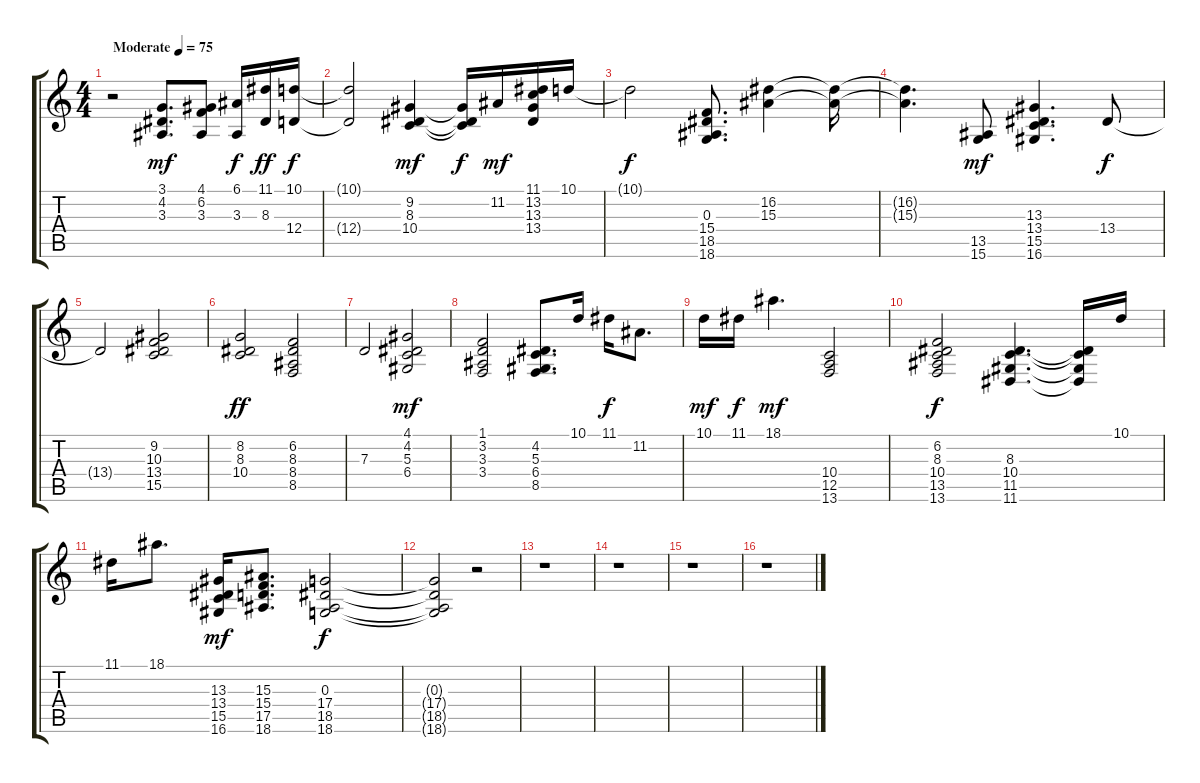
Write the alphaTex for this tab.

\track "" {instrument electricpiano2}
\staff {score tabs}
\tuning (E4 B3 G3 D3 A2 E2) {hide}
\ts (4 4)
\tempo (75 "Moderate")
\clef g2
\ks c
r.2{dy mf instrument electricpiano2} (3.1 4.2 3.3).8{d} (4.1 6.2 3.3).8 (6.1 3.3).16{dy f} (11.1 8.3).16{dy ff} (10.1 12.4).16{dy f} |
(10.1{t} 12.4{t}).2 (9.2 8.3 10.4).4{dy mf} (9.2{t} 8.3{t} 10.4{t}).16{dy f} 11.2.16{dy mf} (11.1 13.2 13.3 13.4).16 10.1.16 |
10.1{t}.2{dy f} (0.3 15.4 18.5 18.6).8{d} (16.2 15.3).4 (16.2{t} 15.3{t}).16 |
(16.2{t} 15.3{t}).4{d} (13.5 15.6).8{dy mf} (13.3 13.4 15.5 16.6).4{d} 13.4.8{dy f} |
13.4{t}.2 (9.2 10.3 13.4 15.5).2 |
(8.2 8.3 10.4).2{dy ff} (6.2 8.3 8.4 8.5).2 |
7.3.2 (4.1 4.2 5.3 6.4).2{dy mf} |
(1.1 3.2 3.3 3.4).2 (4.2 5.3 6.4 8.5).8{d} 10.1.16 11.1.16{dy f} 11.2.8{d} |
10.1.16{dy mf} 11.1.16{dy f} 18.1.4{d dy mf} (10.4 12.5 13.6).2 |
(6.2 8.3 10.4 13.5 13.6).2{dy f} (8.3 10.4 11.5 11.6).4{d} (8.3{t} 10.4{t} 11.5{t} 11.6{t}).16 10.1.16 |
11.1.16 18.1.8{d} (13.3 13.4 15.5 16.6).16{dy mf} (15.3 15.4 17.5 18.6).8{d} (0.3 17.4 18.5 18.6).2{dy f} |
(0.3{t} 17.4{t} 18.5{t} 18.6{t}).2 r.2 |
r.1 |
r.1 |
r.1 |
r.1
